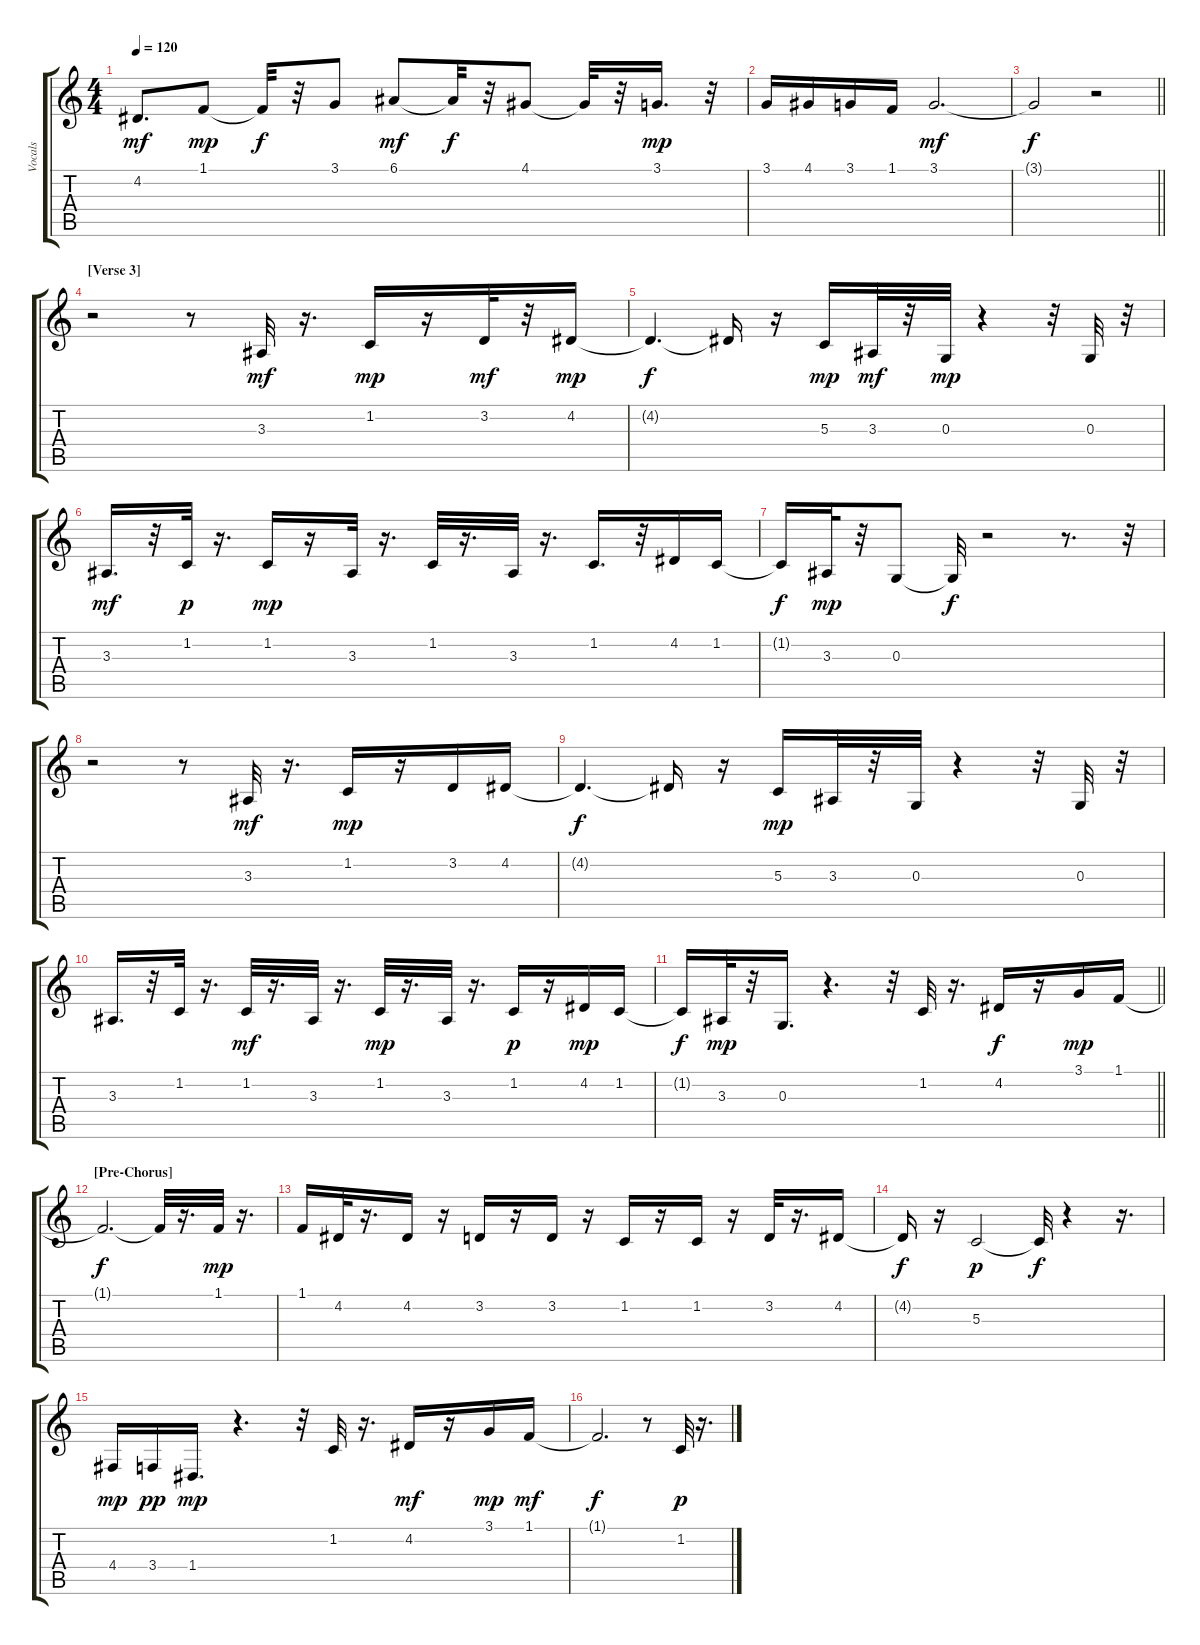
\track ("Vocals" "Vocals") {instrument bassoon}
\staff {score tabs}
\tuning (E4 B3 G3 D3 A2 E2) {hide}
\ts (4 4)
\tempo 120
\clef g2
\ks c
4.2.8{d dy mf} 1.1.8{dy mp} 1.1{t}.32{dy f} r.32 3.1.8 6.1.8{dy mf} 6.1{t}.32{dy f} r.32 4.1.8 4.1{t}.32 r.32 3.1.16{d dy mp} r.32 |
3.1.16 4.1.16 3.1.16 1.1.16 3.1.2{d dy mf} |
\barLineRight lightlight
3.1{t}.2{dy f} r.2 |
\section ("" "[Verse 3]")
r.2 r.8 3.3.32{dy mf} r.16{d} 1.2.16{dy mp} r.16 3.2.32{dy mf} r.32 4.2.16{dy mp} |
4.2{t}.4{d dy f} 4.2{t}.16 r.16 5.3.16{dy mp} 3.3.32{dy mf} r.32 0.3.32{dy mp} r.4 r.32 0.3.32 r.32 |
3.3.16{d dy mf} r.32 1.2.32{dy p} r.16{d} 1.2.16{dy mp} r.16 3.3.32 r.16{d} 1.2.32 r.16{d} 3.3.32 r.16{d} 1.2.16{d} r.32 4.2.16 1.2.16 |
1.2{t}.16{dy f} 3.3.32{dy mp} r.32 0.3.8 0.3{t}.32{dy f} r.2 r.8{d} r.32 |
r.2 r.8 3.3.32{dy mf} r.16{d} 1.2.16{dy mp} r.16 3.2.16 4.2.16 |
4.2{t}.4{d dy f} 4.2{t}.16 r.16 5.3.16{dy mp} 3.3.32 r.32 0.3.32 r.4 r.32 0.3.32 r.32 |
3.3.16{d} r.32 1.2.32 r.16{d} 1.2.32{dy mf} r.16{d} 3.3.32 r.16{d} 1.2.32{dy mp} r.16{d} 3.3.32 r.16{d} 1.2.16{dy p} r.16 4.2.16{dy mp} 1.2.16 |
\barLineRight lightlight
1.2{t}.16{dy f} 3.3.32{dy mp} r.32 0.3.16{d} r.4{d} r.32 1.2.32 r.16{d} 4.2.16{dy f} r.16 3.1.16{dy mp} 1.1.16 |
\section ("" "[Pre-Chorus]")
1.1{t}.2{d dy f} 1.1{t}.32 r.16{d} 1.1.32{dy mp} r.16{d} |
1.1.16 4.2.32 r.16{d} 4.2.16 r.16 3.2.16 r.16 3.2.16 r.16 1.2.16 r.16 1.2.16 r.16 3.2.32 r.16{d} 4.2.16 |
4.2{t}.16{dy f} r.16 5.3.2{dy p} 5.3{t}.32{dy f} r.4 r.16{d} |
4.4.16{dy mp} 3.4.16{dy pp} 1.4.16{d dy mp} r.4{d} r.32 1.2.32 r.16{d} 4.2.16{dy mf} r.16 3.1.16{dy mp} 1.1.16{dy mf} |
1.1{t}.2{d dy f} r.8 1.2.32{dy p} r.16{d}
